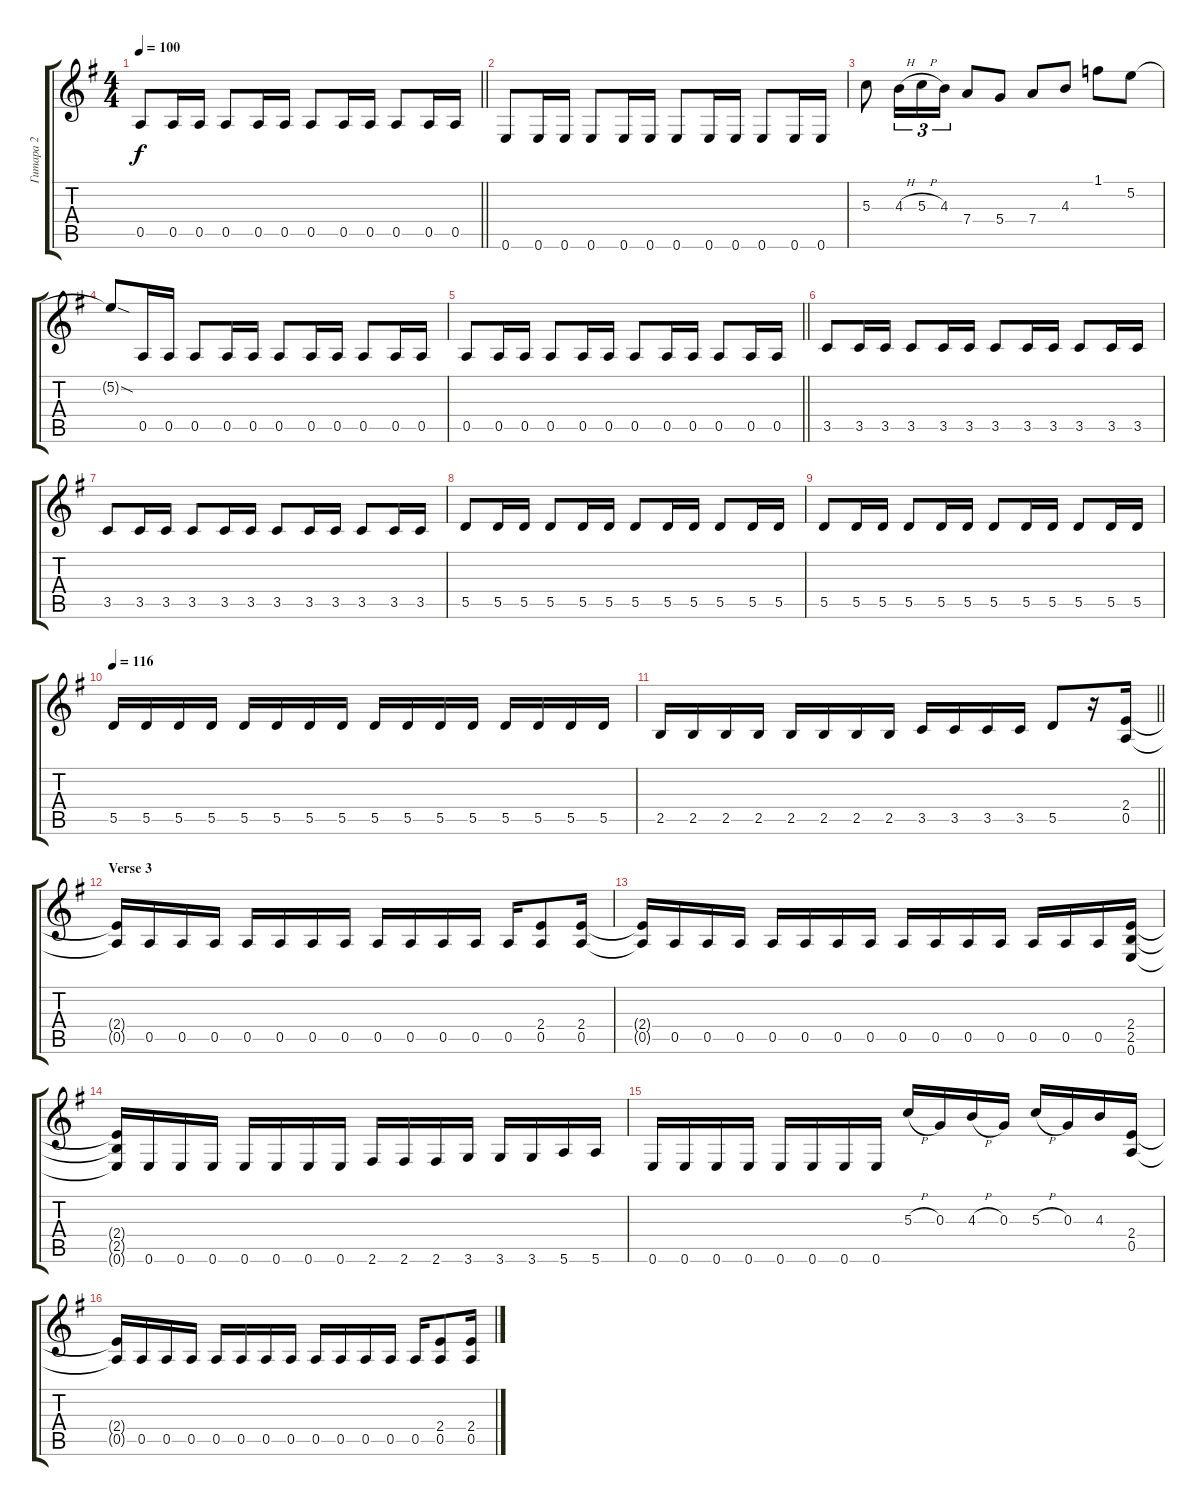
\track ("Гитара 2" "Гитара 2") {instrument distortionguitar}
\staff {score tabs}
\tuning (E4 B3 G3 D3 A2 E2) {hide}
\ts (4 4)
\tempo 100
\clef g2
\barLineRight lightlight
\ks eminor
0.5.8{dy f} 0.5.16 0.5.16 0.5.8 0.5.16 0.5.16 0.5.8 0.5.16 0.5.16 0.5.8 0.5.16 0.5.16 |
0.6.8 0.6.16 0.6.16 0.6.8 0.6.16 0.6.16 0.6.8 0.6.16 0.6.16 0.6.8 0.6.16 0.6.16 |
5.3.8{volume 15} 4.3{h}.16{tu (3 2)} 5.3{h}.16{tu (3 2)} 4.3.16{tu (3 2)} 7.4.8 5.4.8 7.4.8 4.3.8 1.1.8 5.2.8 |
5.2{sod t}.8 0.5.16{volume 13} 0.5.16 0.5.8 0.5.16 0.5.16 0.5.8 0.5.16 0.5.16 0.5.8 0.5.16{volume 15} 0.5.16 |
\barLineRight lightlight
0.5.8 0.5.16 0.5.16 0.5.8 0.5.16 0.5.16 0.5.8 0.5.16 0.5.16 0.5.8 0.5.16 0.5.16 |
3.5.8{volume 13} 3.5.16 3.5.16 3.5.8 3.5.16 3.5.16 3.5.8 3.5.16 3.5.16 3.5.8 3.5.16{volume 15} 3.5.16 |
3.5.8 3.5.16 3.5.16 3.5.8 3.5.16 3.5.16 3.5.8 3.5.16 3.5.16 3.5.8 3.5.16 3.5.16 |
5.5.8{volume 13} 5.5.16 5.5.16 5.5.8 5.5.16 5.5.16 5.5.8 5.5.16 5.5.16 5.5.8 5.5.16{volume 15} 5.5.16 |
5.5.8 5.5.16 5.5.16 5.5.8 5.5.16 5.5.16 5.5.8 5.5.16 5.5.16 5.5.8 5.5.16 5.5.16 |
\tempo 116
5.5.16{volume 13} 5.5.16 5.5.16 5.5.16 5.5.16 5.5.16 5.5.16 5.5.16 5.5.16 5.5.16 5.5.16 5.5.16 5.5.16 5.5.16 5.5.16 5.5.16 |
\barLineRight lightlight
2.5.16 2.5.16 2.5.16 2.5.16 2.5.16 2.5.16 2.5.16 2.5.16 3.5.16 3.5.16 3.5.16 3.5.16 5.5.8 r.16 (2.4 0.5).16 |
\section ("" "Verse 3")
(2.4{t} 0.5{t}).16 0.5.16 0.5.16 0.5.16 0.5.16 0.5.16 0.5.16 0.5.16 0.5.16 0.5.16 0.5.16 0.5.16 0.5.16 (2.4 0.5).8 (2.4 0.5).16 |
(2.4{t} 0.5{t}).16 0.5.16 0.5.16 0.5.16 0.5.16 0.5.16 0.5.16 0.5.16 0.5.16 0.5.16 0.5.16 0.5.16 0.5.16 0.5.16 0.5.16 (2.4 2.5 0.6).16 |
(2.4{t} 2.5{t} 0.6{t}).16 0.6.16 0.6.16 0.6.16 0.6.16 0.6.16 0.6.16 0.6.16 2.6.16 2.6.16 2.6.16 3.6.16 3.6.16 3.6.16 5.6.16 5.6.16 |
0.6.16 0.6.16 0.6.16 0.6.16 0.6.16 0.6.16 0.6.16 0.6.16 5.3{h}.16{volume 15} 0.3.16 4.3{h}.16 0.3.16 5.3{h}.16 0.3.16 4.3.16 (2.4 0.5).16{volume 13} |
(2.4{t} 0.5{t}).16 0.5.16 0.5.16 0.5.16 0.5.16 0.5.16 0.5.16 0.5.16 0.5.16 0.5.16 0.5.16 0.5.16 0.5.16 (2.4 0.5).8 (2.4 0.5).16
